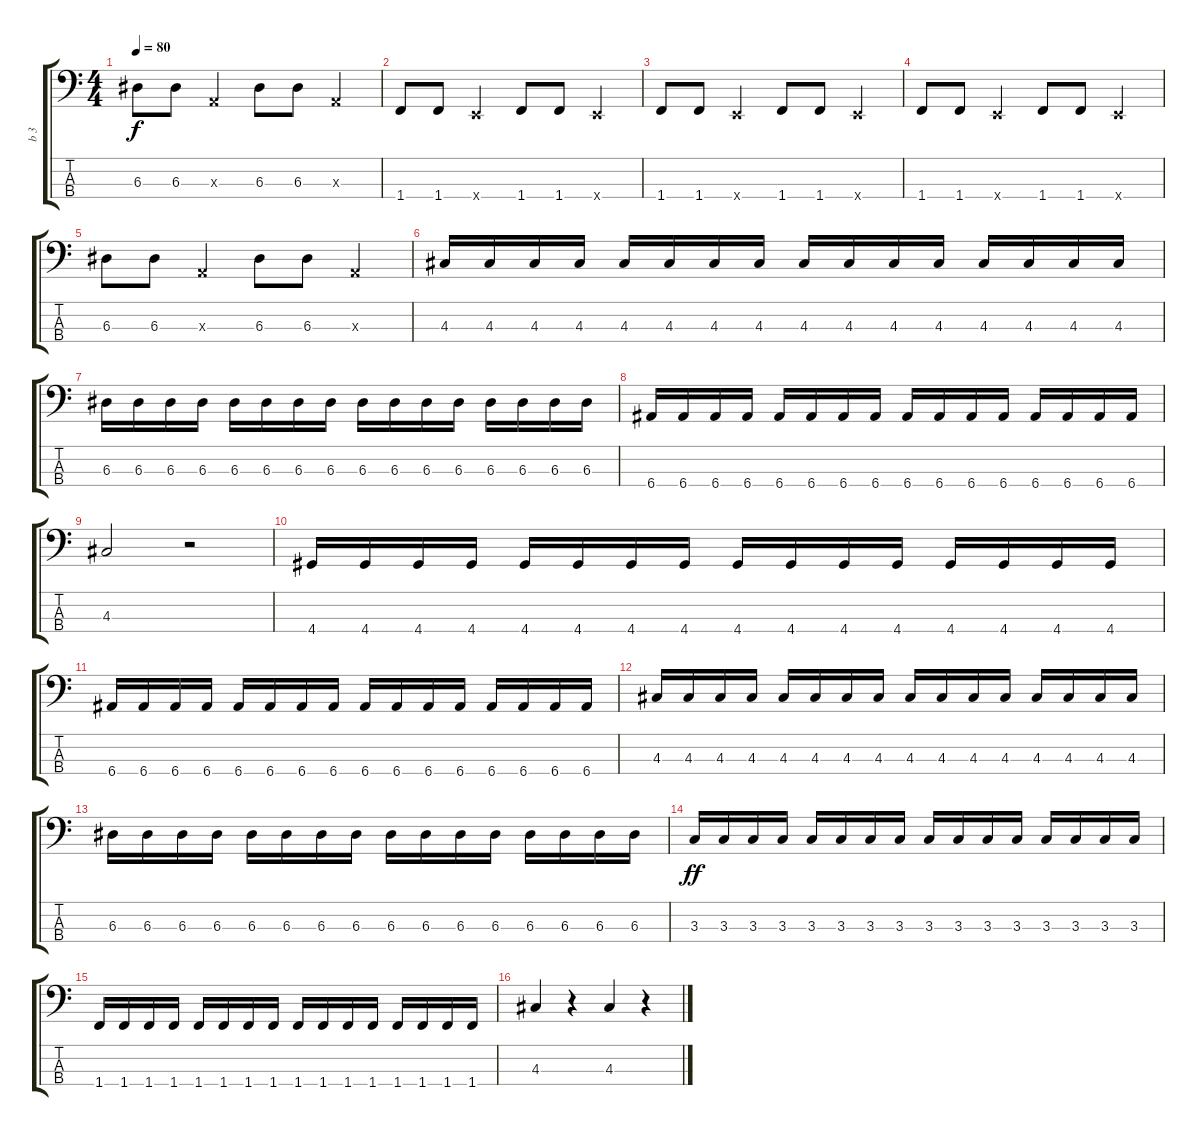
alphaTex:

\track ("b 3" "b 3") {instrument electricbassfinger}
\staff {score tabs}
\tuning (G2 D2 A1 E1) {hide}
\ts (4 4)
\tempo 80
\clef f4
\ks c
6.3.8{dy f} 6.3.8 0.3{x}.4 6.3.8 6.3.8 0.3{x}.4 |
1.4.8 1.4.8 0.4{x}.4 1.4.8 1.4.8 0.4{x}.4 |
1.4.8 1.4.8 0.4{x}.4 1.4.8 1.4.8 0.4{x}.4 |
1.4.8 1.4.8 0.4{x}.4 1.4.8 1.4.8 0.4{x}.4 |
6.3.8 6.3.8 0.3{x}.4 6.3.8 6.3.8 0.3{x}.4 |
4.3.16 4.3.16 4.3.16 4.3.16 4.3.16 4.3.16 4.3.16 4.3.16 4.3.16 4.3.16 4.3.16 4.3.16 4.3.16 4.3.16 4.3.16 4.3.16 |
6.3.16 6.3.16 6.3.16 6.3.16 6.3.16 6.3.16 6.3.16 6.3.16 6.3.16 6.3.16 6.3.16 6.3.16 6.3.16 6.3.16 6.3.16 6.3.16 |
6.4.16 6.4.16 6.4.16 6.4.16 6.4.16 6.4.16 6.4.16 6.4.16 6.4.16 6.4.16 6.4.16 6.4.16 6.4.16 6.4.16 6.4.16 6.4.16 |
4.3.2 r.2 |
4.4.16 4.4.16 4.4.16 4.4.16 4.4.16 4.4.16 4.4.16 4.4.16 4.4.16 4.4.16 4.4.16 4.4.16 4.4.16 4.4.16 4.4.16 4.4.16 |
6.4.16 6.4.16 6.4.16 6.4.16 6.4.16 6.4.16 6.4.16 6.4.16 6.4.16 6.4.16 6.4.16 6.4.16 6.4.16 6.4.16 6.4.16 6.4.16 |
4.3.16 4.3.16 4.3.16 4.3.16 4.3.16 4.3.16 4.3.16 4.3.16 4.3.16 4.3.16 4.3.16 4.3.16 4.3.16 4.3.16 4.3.16 4.3.16 |
6.3.16 6.3.16 6.3.16 6.3.16 6.3.16 6.3.16 6.3.16 6.3.16 6.3.16 6.3.16 6.3.16 6.3.16 6.3.16 6.3.16 6.3.16 6.3.16 |
3.3.16{dy ff} 3.3.16 3.3.16 3.3.16 3.3.16 3.3.16 3.3.16 3.3.16 3.3.16 3.3.16 3.3.16 3.3.16 3.3.16 3.3.16 3.3.16 3.3.16 |
1.4.16 1.4.16 1.4.16 1.4.16 1.4.16 1.4.16 1.4.16 1.4.16 1.4.16 1.4.16 1.4.16 1.4.16 1.4.16 1.4.16 1.4.16 1.4.16 |
4.3.4 r.4 4.3.4 r.4
